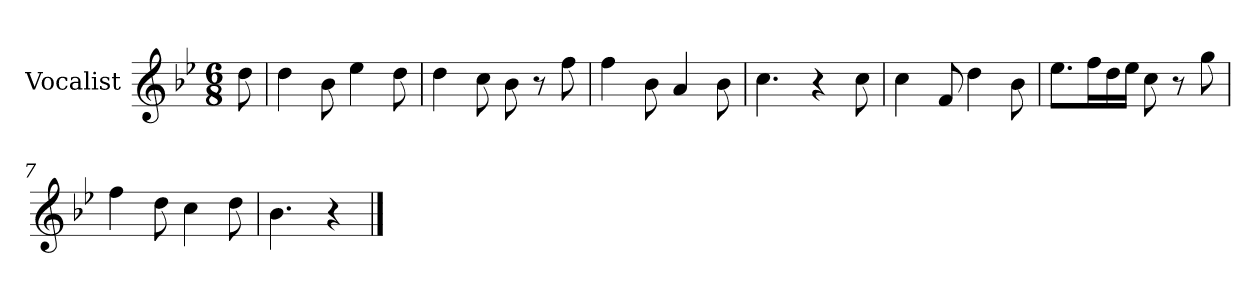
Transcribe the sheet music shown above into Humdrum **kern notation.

**kern
*part1
*staff1
*I"Vocalist
*k[b-e-]
*B-:
*M6/8
=
8dd
=1
4dd
8b-
4ee-
8dd
=2
4dd
8cc
8b-
8r
8ff
=3
4ff
8b-
4a
8b-
=4
4.cc
4r
8cc
=5
4cc
8f
4dd
8b-
=6
8.ee-L
16ffL
16dd
16ee-JJ
8cc
8r
8gg
=7
4ff
8dd
4cc
8dd
=8
4.b-
4r
==
*-
